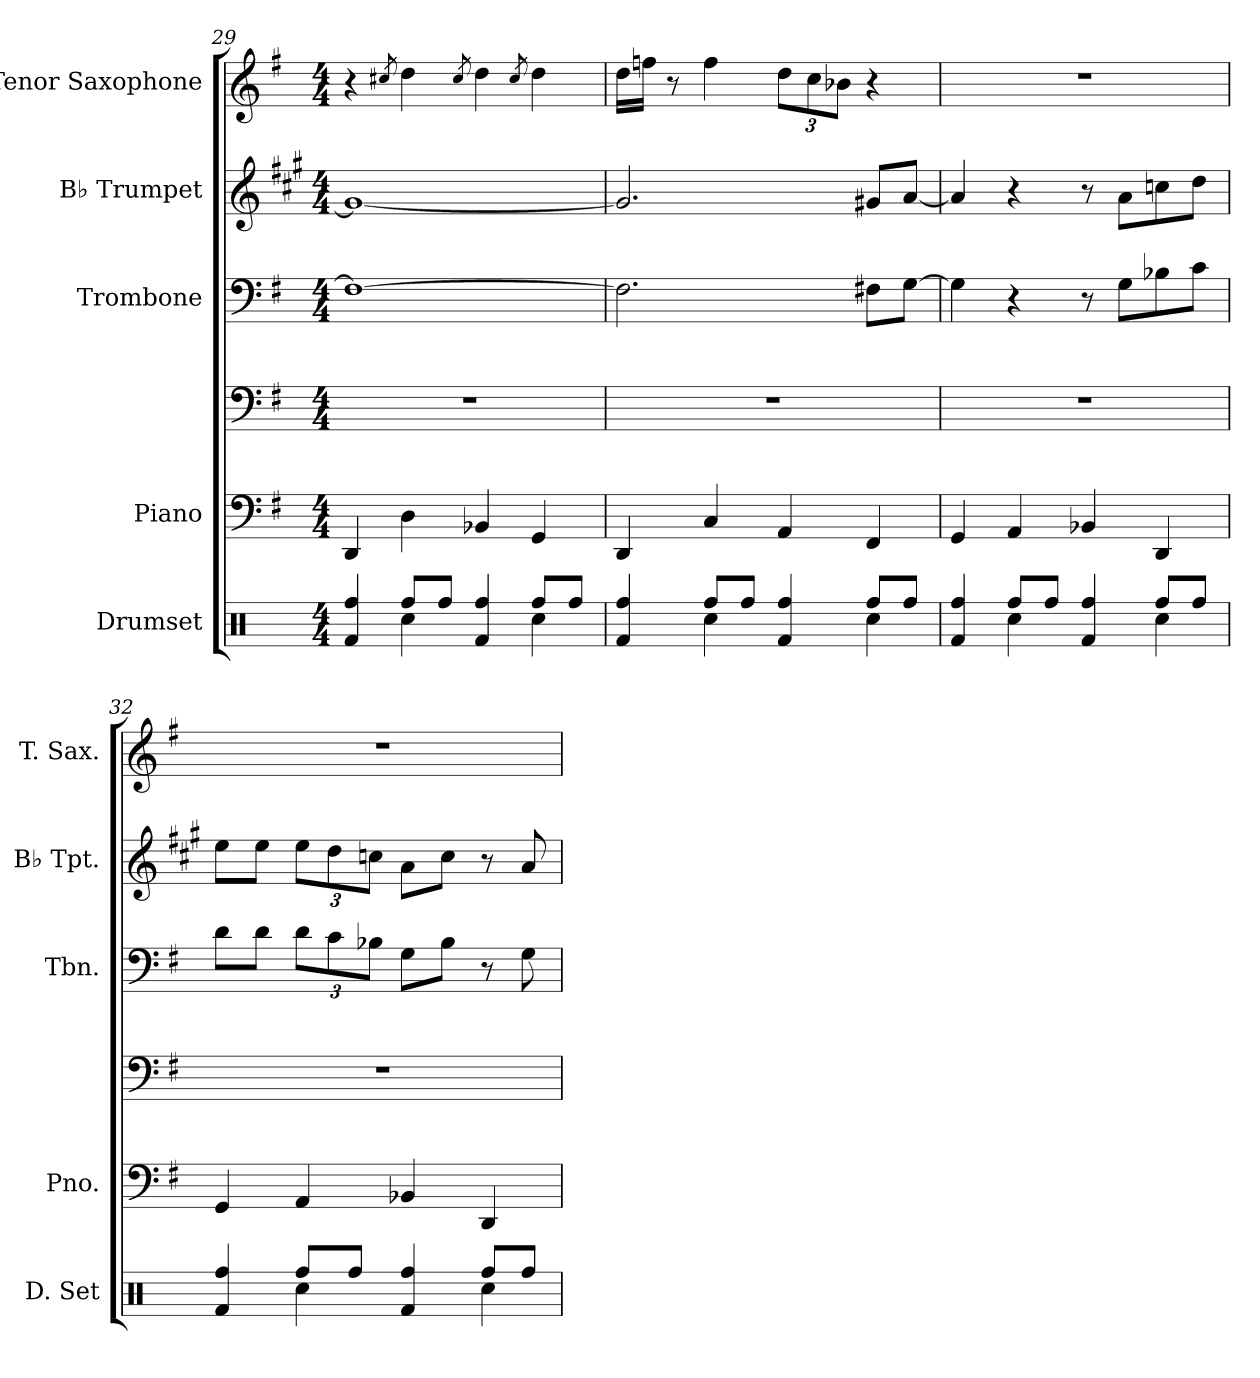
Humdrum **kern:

**kern	**kern	**kern	**kern	**kern	**kern
*part5	*part4	*part4	*part3	*part2	*part1
*staff6	*staff5	*staff4	*staff3	*staff2	*staff1
*I"Drumset	*I"Piano	*	*I"Trombone	*I"B♭ Trumpet	*I"Tenor Saxophone
*I'D. Set	*I'Pno.	*	*I'Tbn.	*I'B♭ Tpt.	*I'T. Sax.
*clefX	*clefF4	*clefF4	*clefF4	*clefG2	*clefG2
*	*	*	*	*ITrd1c2	*ITrd8c14
*k[]	*k[f#]	*k[f#]	*k[f#]	*k[f#]	*k[f#]
*M4/4	*M4/4	*M4/4	*M4/4	*M4/4	*M4/4
=29	=29	=29	=29	=29	=29
*^	*	*	*	*	*
4Rf/	4Rff/	4DD/	1r	1F_	1f_	4r
.	.	.	.	.	.	8qc#X/
4Rcc\	8Rff/L	4D\	.	.	.	4d\
.	8Rff/J	.	.	.	.	.
.	.	.	.	.	.	8qc#/
4Rf/	4Rff/	4BB-X/	.	.	.	4d\
.	.	.	.	.	.	8qc#/
4Rcc\	8Rff/L	4GG/	.	.	.	4d\
.	8Rff/J	.	.	.	.	.
=30	=30	=30	=30	=30	=30	=30
4Rf/	4Rff/	4DD/	1r	2.F\]	2.f/]	16d\LL
.	.	.	.	.	.	16fn\JJ
.	.	.	.	.	.	8r
4Rcc\	8Rff/L	4C/	.	.	.	4f\
.	8Rff/J	.	.	.	.	.
*	*	*	*	*	*	*Xbrackettup
4Rf/	4Rff/	4AA/	.	.	.	12d\L
.	.	.	.	.	.	12c\
.	.	.	.	.	.	12B-X\J
4Rcc\	8Rff/L	4FF#/	.	8F#X\L	8f#X/L	4r
.	8Rff/J	.	.	[8G\J	[8g/J	.
!!LO:PB:g=z
=31	=31	=31	=31	=31	=31	=31
4Rf/	4Rff/	4GG/	1r	4G\]	4g/]	1r
4Rcc\	8Rff/L	4AA/	.	4r	4r	.
.	8Rff/J	.	.	.	.	.
4Rf/	4Rff/	4BB-X/	.	8r	8r	.
.	.	.	.	8G\L	8g\L	.
4Rcc\	8Rff/L	4DD/	.	8B-X\	8b-X\	.
.	8Rff/J	.	.	8c\J	8cc\J	.
=32	=32	=32	=32	=32	=32	=32
4Rf/	4Rff/	4GG/	1r	8d\L	8dd\L	1r
.	.	.	.	8d\J	8dd\J	.
*	*	*	*	*Xbrackettup	*Xbrackettup	*
4Rcc\	8Rff/L	4AA/	.	12d\L	12dd\L	.
.	.	.	.	12c\	12cc\	.
.	8Rff/J	.	.	.	.	.
.	.	.	.	12B-X\J	12b-X\J	.
4Rf/	4Rff/	4BB-X/	.	8G\L	8g\L	.
.	.	.	.	8B-\J	8b-\J	.
4Rcc\	8Rff/L	4DD/	.	8r	8r	.
.	8Rff/J	.	.	8G\	8g/	.
*v	*v	*	*	*	*	*
=	=	=	=	=	=
*-	*-	*-	*-	*-	*-
